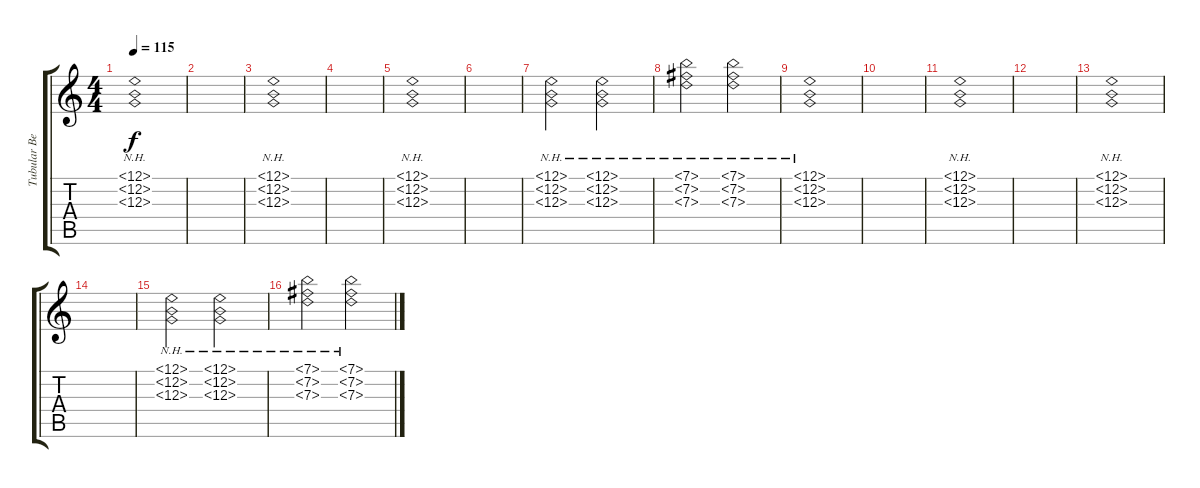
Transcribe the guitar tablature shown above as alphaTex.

\track ("Tubular Bells" "Tubular Be") {instrument tubularbells}
\staff {score tabs}
\tuning (E4 B3 G3 D3 A2 E2) {hide}
\ts (4 4)
\tempo 115
\clef g2
\ks c
(12.1{nh} 12.2{nh} 12.3{nh}).1{dy f} |
|
(12.1{nh} 12.2{nh} 12.3{nh}).1 |
|
(12.1{nh} 12.2{nh} 12.3{nh}).1 |
|
(12.1{nh} 12.2{nh} 12.3{nh}).2 (12.1{nh} 12.2{nh} 12.3{nh}).2 |
(7.1{nh} 7.2{nh} 7.3{nh}).2 (7.1{nh} 7.2{nh} 7.3{nh}).2 |
(12.1{nh} 12.2{nh} 12.3{nh}).1 |
|
(12.1{nh} 12.2{nh} 12.3{nh}).1 |
|
(12.1{nh} 12.2{nh} 12.3{nh}).1 |
|
(12.1{nh} 12.2{nh} 12.3{nh}).2 (12.1{nh} 12.2{nh} 12.3{nh}).2 |
(7.1{nh} 7.2{nh} 7.3{nh}).2 (7.1{nh} 7.2{nh} 7.3{nh}).2
